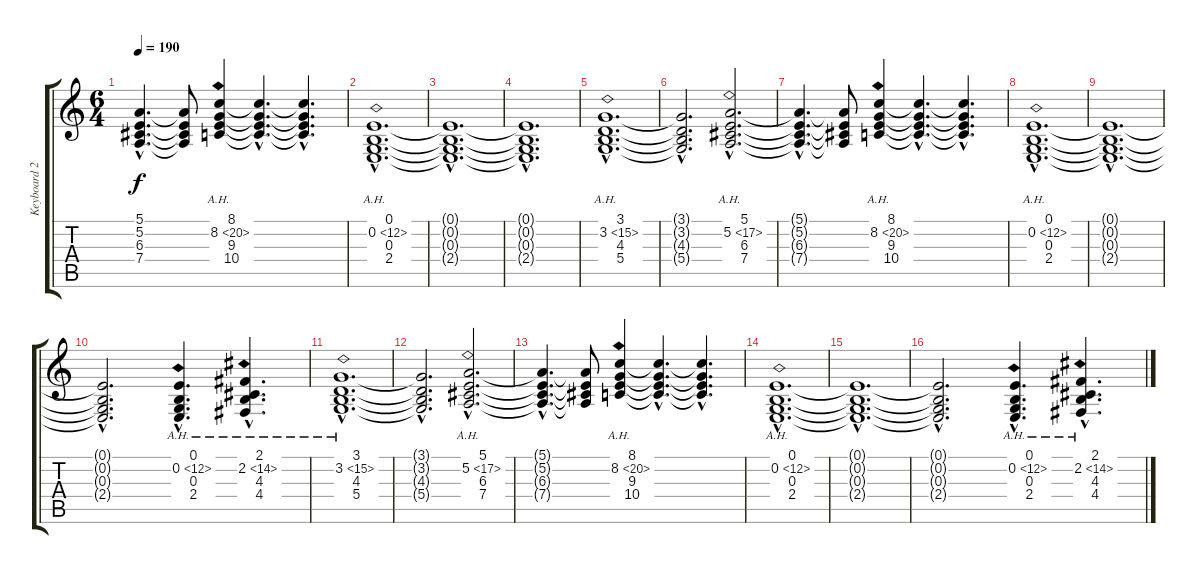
\track ("Keyboard 2" "Keyboard 2") {instrument choiraahs}
\staff {score tabs}
\tuning (E4 B3 G3 D3 A2 E2) {hide}
\ts (6 4)
\tempo 190
\clef g2
\ks c
(5.1{hac t} 5.2{hac t} 6.3{hac t} 7.4{hac t}).4{d dy f} (5.1{t} 5.2{t} 6.3{t} 7.4{t}).8 (8.1 8.2{ah 12} 9.3 10.4).4 (8.1{hac t} 8.2{hac t} 9.3{hac t} 10.4{hac t}).4{d} (8.1{hac t} 8.2{hac t} 9.3{hac t} 10.4{hac t}).4{d} |
(0.1{hac} 0.2{ah 12 hac} 0.3{hac} 2.4{hac}).1{d} |
(0.1{hac t} 0.2{hac t} 0.3{hac t} 2.4{hac t}).1{d} |
(0.1{hac t} 0.2{hac t} 0.3{hac t} 2.4{hac t}).1{d} |
(3.1{hac} 3.2{ah 12 hac} 4.3{hac} 5.4{hac}).1{d} |
(3.1{hac t} 3.2{hac t} 4.3{hac t} 5.4{hac t}).2{d} (5.1{hac} 5.2{ah 12 hac} 6.3{hac} 7.4{hac}).2{d} |
(5.1{hac t} 5.2{hac t} 6.3{hac t} 7.4{hac t}).4{d} (5.1{t} 5.2{t} 6.3{t} 7.4{t}).8 (8.1 8.2{ah 12} 9.3 10.4).4 (8.1{hac t} 8.2{hac t} 9.3{hac t} 10.4{hac t}).4{d} (8.1{hac t} 8.2{hac t} 9.3{hac t} 10.4{hac t}).4{d} |
(0.1{hac} 0.2{ah 12 hac} 0.3{hac} 2.4{hac}).1{d} |
(0.1{hac t} 0.2{hac t} 0.3{hac t} 2.4{hac t}).1{d} |
(0.1{hac t} 0.2{hac t} 0.3{hac t} 2.4{hac t}).2{d} (0.1{hac} 0.2{ah 12 hac} 0.3{hac} 2.4{hac}).4{d} (2.1{hac} 2.2{ah 12 hac} 4.3{hac} 4.4{hac}).4{d} |
(3.1{hac} 3.2{ah 12 hac} 4.3{hac} 5.4{hac}).1{d} |
(3.1{hac t} 3.2{hac t} 4.3{hac t} 5.4{hac t}).2{d} (5.1{hac} 5.2{ah 12 hac} 6.3{hac} 7.4{hac}).2{d} |
(5.1{hac t} 5.2{hac t} 6.3{hac t} 7.4{hac t}).4{d} (5.1{t} 5.2{t} 6.3{t} 7.4{t}).8 (8.1 8.2{ah 12} 9.3 10.4).4 (8.1{hac t} 8.2{hac t} 9.3{hac t} 10.4{hac t}).4{d} (8.1{hac t} 8.2{hac t} 9.3{hac t} 10.4{hac t}).4{d} |
(0.1{hac} 0.2{ah 12 hac} 0.3{hac} 2.4{hac}).1{d} |
(0.1{hac t} 0.2{hac t} 0.3{hac t} 2.4{hac t}).1{d} |
(0.1{hac t} 0.2{hac t} 0.3{hac t} 2.4{hac t}).2{d} (0.1{hac} 0.2{ah 12 hac} 0.3{hac} 2.4{hac}).4{d} (2.1{hac} 2.2{ah 12 hac} 4.3{hac} 4.4{hac}).4{d}
